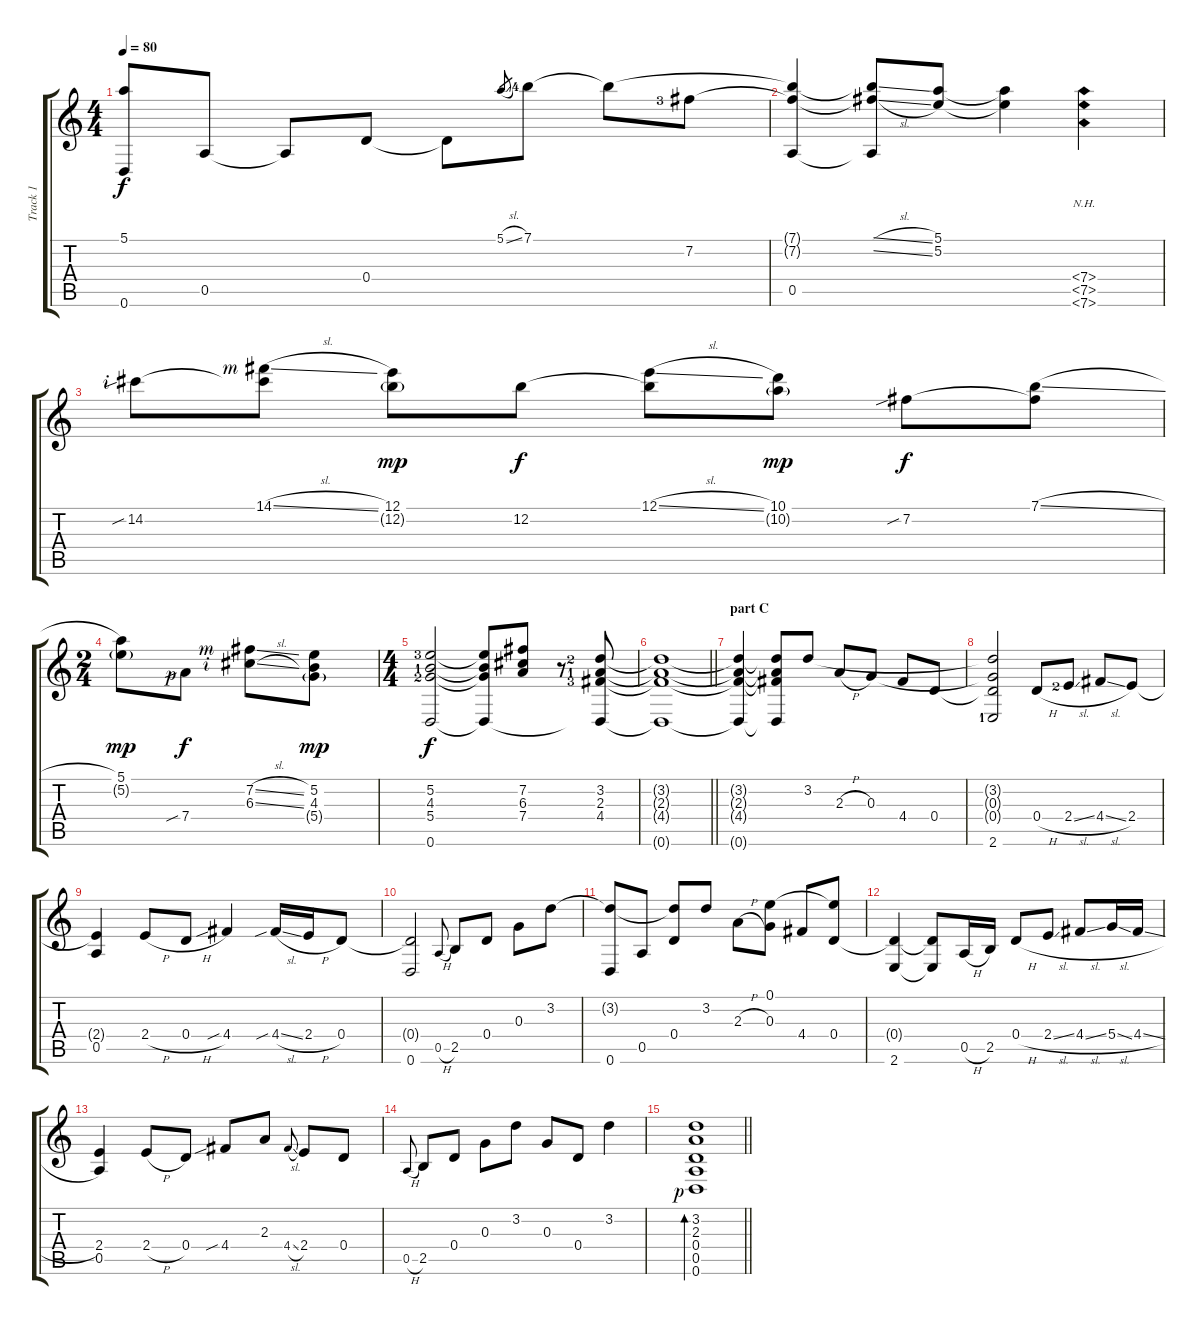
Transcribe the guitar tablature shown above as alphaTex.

\track ("Track 1" "Track 1") {instrument acousticguitarsteel}
\staff {score tabs}
\tuning (E4 B3 G3 D3 A2 D2) {hide}
\ts (4 4)
\tempo 80
\clef g2
\ks c
(5.1{t} 0.6).8{dy f} 0.5.8 0.5{t}.8 0.4.8 0.4{t}.8 5.1{sl}.8{gr} 7.1{lf 5}.8 7.1{t}.8 7.2{lf 4}.8 |
(7.1{t} 7.2{t} 0.5).4 (7.1{sl t} 7.2{sl t} 0.5{t}).8 (5.1 5.2).8 (5.1{t} 5.2{t}).4 (7.4{nh} 7.5{nh} 7.6{nh}).4 |
14.2{sib rf 2}.8 (14.1{sl rf 3} 14.2{t}).8 (12.1 12.2{g}).8{dy mp} 12.2.8{dy f} (12.1{sl} 12.2{t}).8 (10.1 10.2{g}).8{dy mp} 7.2{sib}.8{dy f} (7.1{sl} 7.2{t}).8 |
\ts (2 4)
(5.1 5.2{g}).8{dy mp} 7.4{sib rf 1}.8{dy f} (7.2{sl rf 3} 6.3{sl rf 2}).8 (5.2 4.3 5.4{g}).8{dy mp} |
\ts (4 4)
(5.2{lf 4} 4.3{lf 2} 5.4{lf 3} 0.6).2{dy f} (5.2{t} 4.3{t} 5.4{t} 0.6{t}).8 (7.2 6.3 7.4).8 r.8 (3.2{lf 3} 2.3{lf 2} 4.4{lf 4} 0.6{t}).8 |
\barLineRight lightlight
(3.2{t} 2.3{t} 4.4{t} 0.6{t}).1 |
\section ("" "part C")
(3.2{t} 2.3{t} 4.4{t} 0.6{t}).4 (3.2{t} 2.3{t} 4.4{t} 0.6{t}).8 3.2.8 2.3{h}.8 0.3.8 4.4.8 0.4.8 |
(3.2{t} 0.3{t} 0.4{t} 2.6{lf 2}).2 0.4{h}.8 2.4{sl lf 3}.8 4.4{sl}.8 2.4.8 |
(2.4{t} 0.5).4 2.4{h}.8 0.4{h}.8 4.4{sib}.4 4.4{sib sl}.16 2.4{h}.16 0.4.8 |
(0.4{t} 0.6).2 0.5{h}.8{gr onbeat} 2.5.8 0.4.8 0.3.8 3.2.8 |
(3.2{t} 0.6).8 0.5.8 (3.2{t} 0.4).8 3.2.8 2.3{h}.8 (0.1 0.3).8 4.4.8 (0.1{t} 0.4).8 |
(0.4{t} 2.6).4 (0.4{t} 2.6{t}).8 0.5{h}.16 2.5.16 0.4{h}.8 2.4{sl}.8 4.4{sl}.8 5.4{sl}.16 4.4{sl}.16 |
(2.4 0.5).4 2.4{h}.8 0.4.8 4.4{sib}.8 2.3.8 4.4{sl}.8{gr onbeat} 2.4.8 0.4.8 |
0.5{h}.8{gr onbeat} 2.5.8 0.4.8 0.3.8 3.2.8 0.3.8 0.4.8 3.2.4 |
\barLineRight lightlight
(3.2 2.3 0.4 0.5 0.6{rf 1}).1{bd 240}
